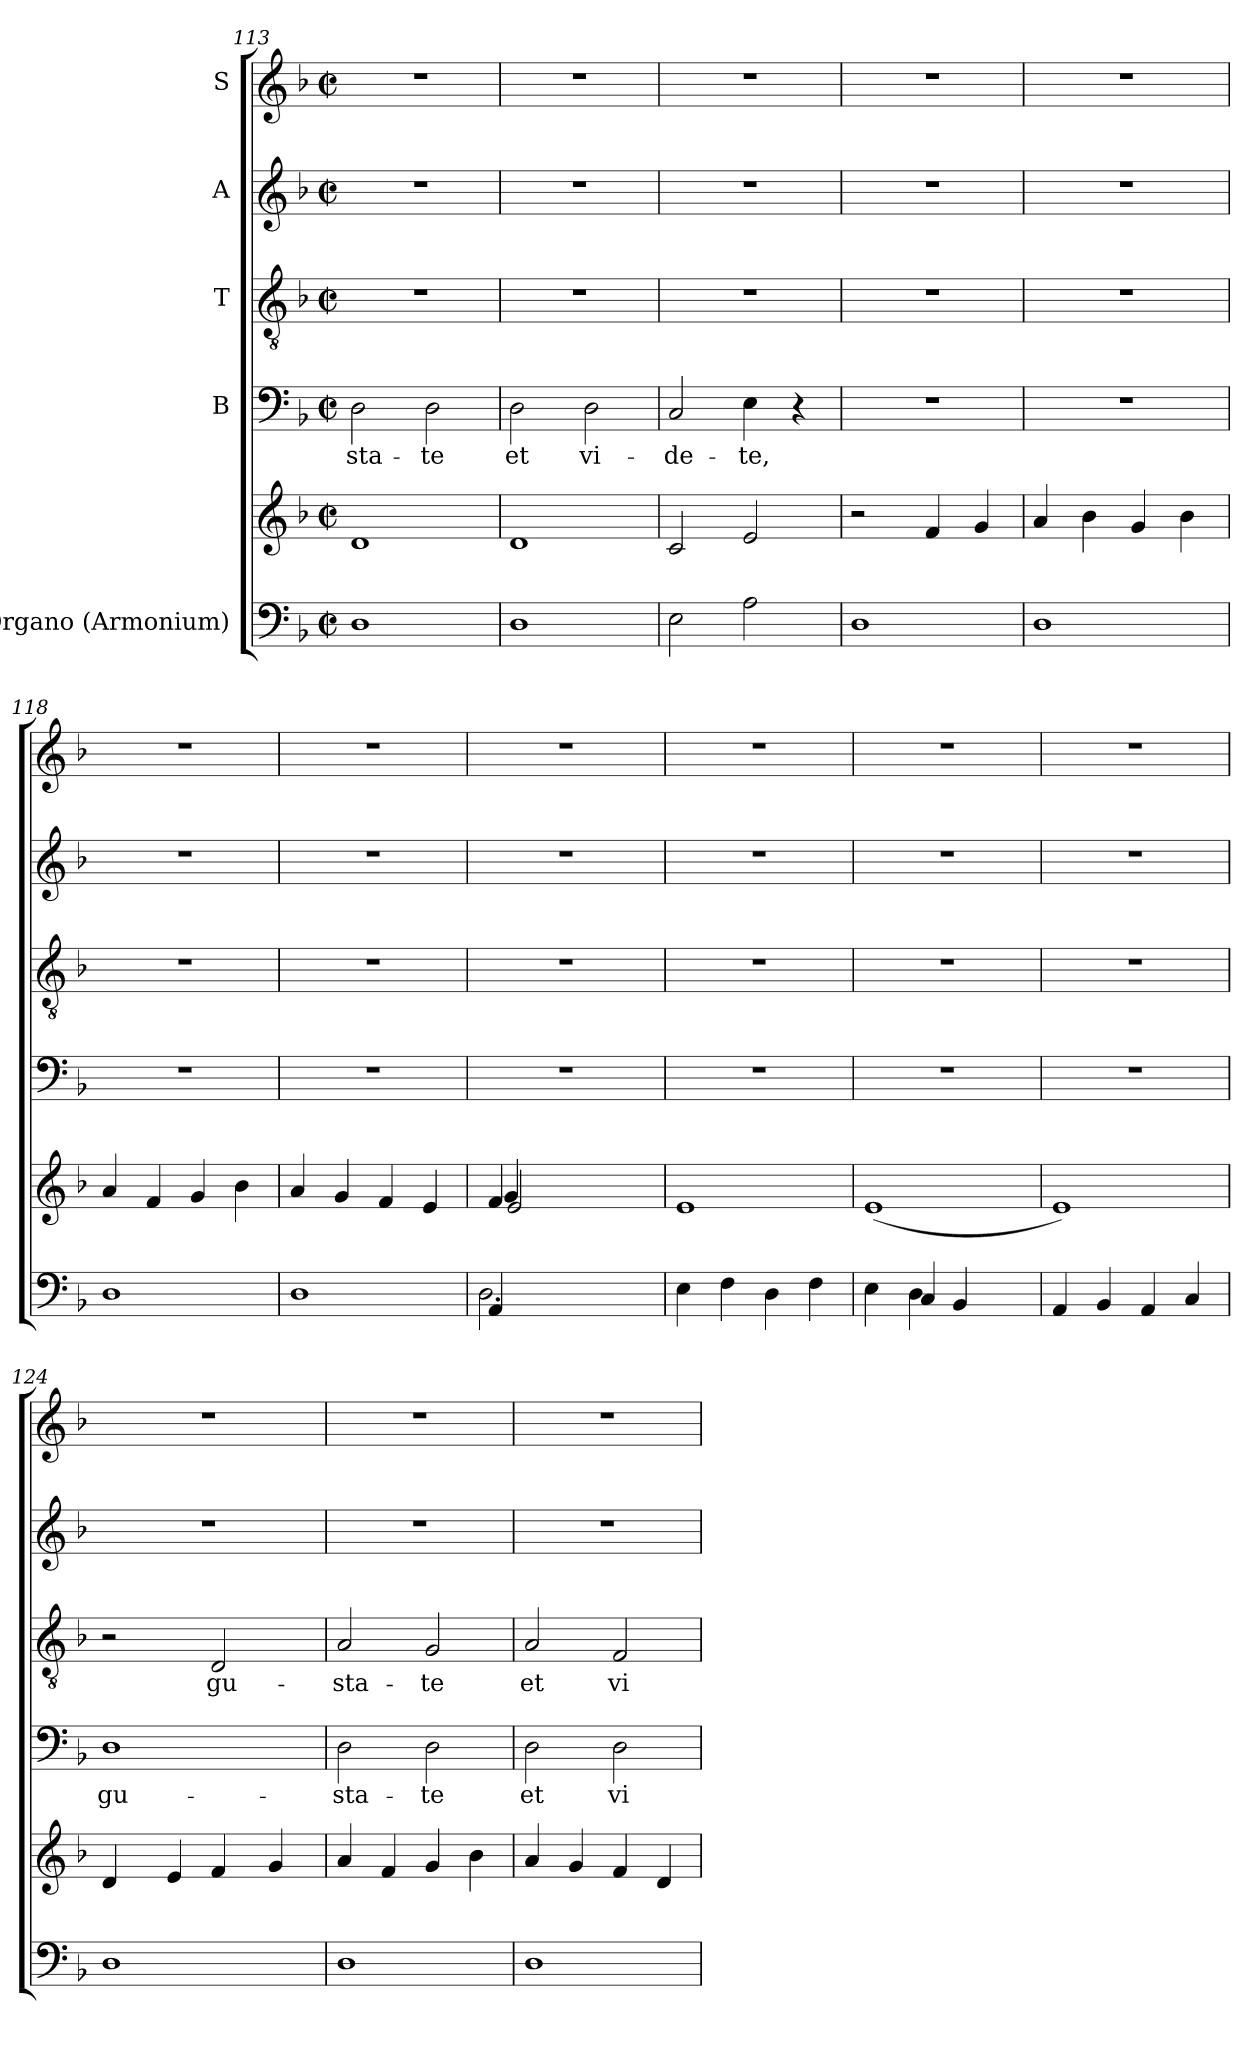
**kern	**kern	**kern	**text	**kern	**text	**kern	**kern
*part5	*part5	*part4	*part4	*part3	*part3	*part2	*part1
*staff6	*staff5	*staff4	*staff4	*staff3	*staff3	*staff2	*staff1
*I"Organo (Armonium)	*	*I"B	*	*I"T	*	*I"A	*I"S
*clefF4	*clefG2	*clefF4	*	*clefGv2	*	*clefG2	*clefG2
*k[b-]	*k[b-]	*k[b-]	*	*k[b-]	*	*k[b-]	*k[b-]
*F:	*F:	*F:	*	*F:	*	*F:	*F:
*M2/2	*M2/2	*M2/2	*	*M2/2	*	*M2/2	*M2/2
*met(c|)	*met(c|)	*met(c|)	*	*met(c|)	*	*met(c|)	*met(c|)
=113	=113	=113	=113	=113	=113	=113	=113
!	!	!	!LO:LY:b	!	!	!	!
1D	1d	2D\	-sta-	1r	.	1r	1r
!	!	!	!LO:LY:b	!	!	!	!
.	.	2D\	-te	.	.	.	.
=114	=114	=114	=114	=114	=114	=114	=114
!	!	!	!LO:LY:b	!	!	!	!
1D	1d	2D\	et	1r	.	1r	1r
!	!	!	!LO:LY:b	!	!	!	!
.	.	2D\	vi-	.	.	.	.
=115	=115	=115	=115	=115	=115	=115	=115
!	!	!	!LO:LY:b	!	!	!	!
2E\	2c/	2C/	-de-	1r	.	1r	1r
!	!	!	!LO:LY:b	!	!	!	!
2A\	2e/	4E\	-te,	.	.	.	.
.	.	4r	.	.	.	.	.
=116	=116	=116	=116	=116	=116	=116	=116
1D	2r	1r	.	1r	.	1r	1r
.	4f/	.	.	.	.	.	.
.	4g/	.	.	.	.	.	.
=117	=117	=117	=117	=117	=117	=117	=117
1D	4a/	1r	.	1r	.	1r	1r
.	4b-\	.	.	.	.	.	.
.	4g/	.	.	.	.	.	.
.	4b-\	.	.	.	.	.	.
=118	=118	=118	=118	=118	=118	=118	=118
1D	4a/	1r	.	1r	.	1r	1r
.	4f/	.	.	.	.	.	.
.	4g/	.	.	.	.	.	.
.	4b-\	.	.	.	.	.	.
=119	=119	=119	=119	=119	=119	=119	=119
1D	4a/	1r	.	1r	.	1r	1r
.	4g/	.	.	.	.	.	.
.	4f/	.	.	.	.	.	.
.	4e/	.	.	.	.	.	.
=120	=120	=120	=120	=120	=120	=120	=120
*^	*^	*	*	*	*	*	*
*	*	*	*^	*	*	*	*	*	*
!	!	!	!	!	!LO:N:vis=1	!	!LO:N:vis=1	!	!LO:N:vis=1	!LO:N:vis=1
4AA/	2.D\	4f/	4g/	2e/	1r	.	1r	.	1r	1r
4ryy	.	2ryy	2ryy	.	.	.	.	.	.	.
2ryy	.	.	.	2ryy	.	.	.	.	.	.
.	4ryy	4ryy	4ryy	.	.	.	.	.	.	.
*v	*v	*	*	*	*	*	*	*	*	*
*	*v	*v	*v	*	*	*	*	*	*
=121	=121	=121	=121	=121	=121	=121	=121
4E\	1e	1r	.	1r	.	1r	1r
4F\	.	.	.	.	.	.	.
4D\	.	.	.	.	.	.	.
4F\	.	.	.	.	.	.	.
!!LO:PB:g=z
=122	=122	=122	=122	=122	=122	=122	=122
*^	*	*	*	*	*	*	*
4E\	4ryy	(<1e	1r	.	1r	.	1r	1r
4D\	4C/	.	.	.	.	.	.	.
4BB-/	4ryy	.	.	.	.	.	.	.
4ryy	4ryy	.	.	.	.	.	.	.
*v	*v	*	*	*	*	*	*	*
=123	=123	=123	=123	=123	=123	=123	=123
4AA/	1e)	1r	.	1r	.	1r	1r
4BB-/	.	.	.	.	.	.	.
4AA/	.	.	.	.	.	.	.
4C/	.	.	.	.	.	.	.
=124	=124	=124	=124	=124	=124	=124	=124
!	!	!	!LO:LY:b	!	!	!	!
*	*	*^	*	*	*	*	*
1D	4d/	1D	8ryy	gu-	2r	.	1r	1r
.	.	.	32ryy	.	.	.	.	.
.	.	.	2ryy	.	.	.	.	.
.	4e/	.	.	.	.	.	.	.
!	!	!	!	!	!	!LO:LY:b	!	!
.	4f/	.	.	.	2D/	gu-	.	.
.	.	.	4ryy	.	.	.	.	.
.	4g/	.	.	.	.	.	.	.
.	.	.	16.ryy	.	.	.	.	.
=125	=125	=125	=125	=125	=125	=125	=125	=125
!	!	!	!	!LO:LY:b	!	!LO:LY:b	!	!
*	*	*v	*v	*	*	*	*	*
1D	4a/	2D\	-sta-	2A/	-sta-	1r	1r
.	4f/	.	.	.	.	.	.
!	!	!	!LO:LY:b	!	!LO:LY:b	!	!
.	4g/	2D\	-te	2G/	-te	.	.
.	4b-\	.	.	.	.	.	.
=126	=126	=126	=126	=126	=126	=126	=126
!	!	!	!LO:LY:b	!	!LO:LY:b	!	!
1D	4a/	2D\	et	2A/	et	1r	1r
.	4g/	.	.	.	.	.	.
!	!	!	!LO:LY:b	!	!LO:LY:b	!	!
.	4f/	2D\	vi-	2F/	vi-	.	.
.	4d/	.	.	.	.	.	.
=	=	=	=	=	=	=	=
*-	*-	*-	*-	*-	*-	*-	*-
